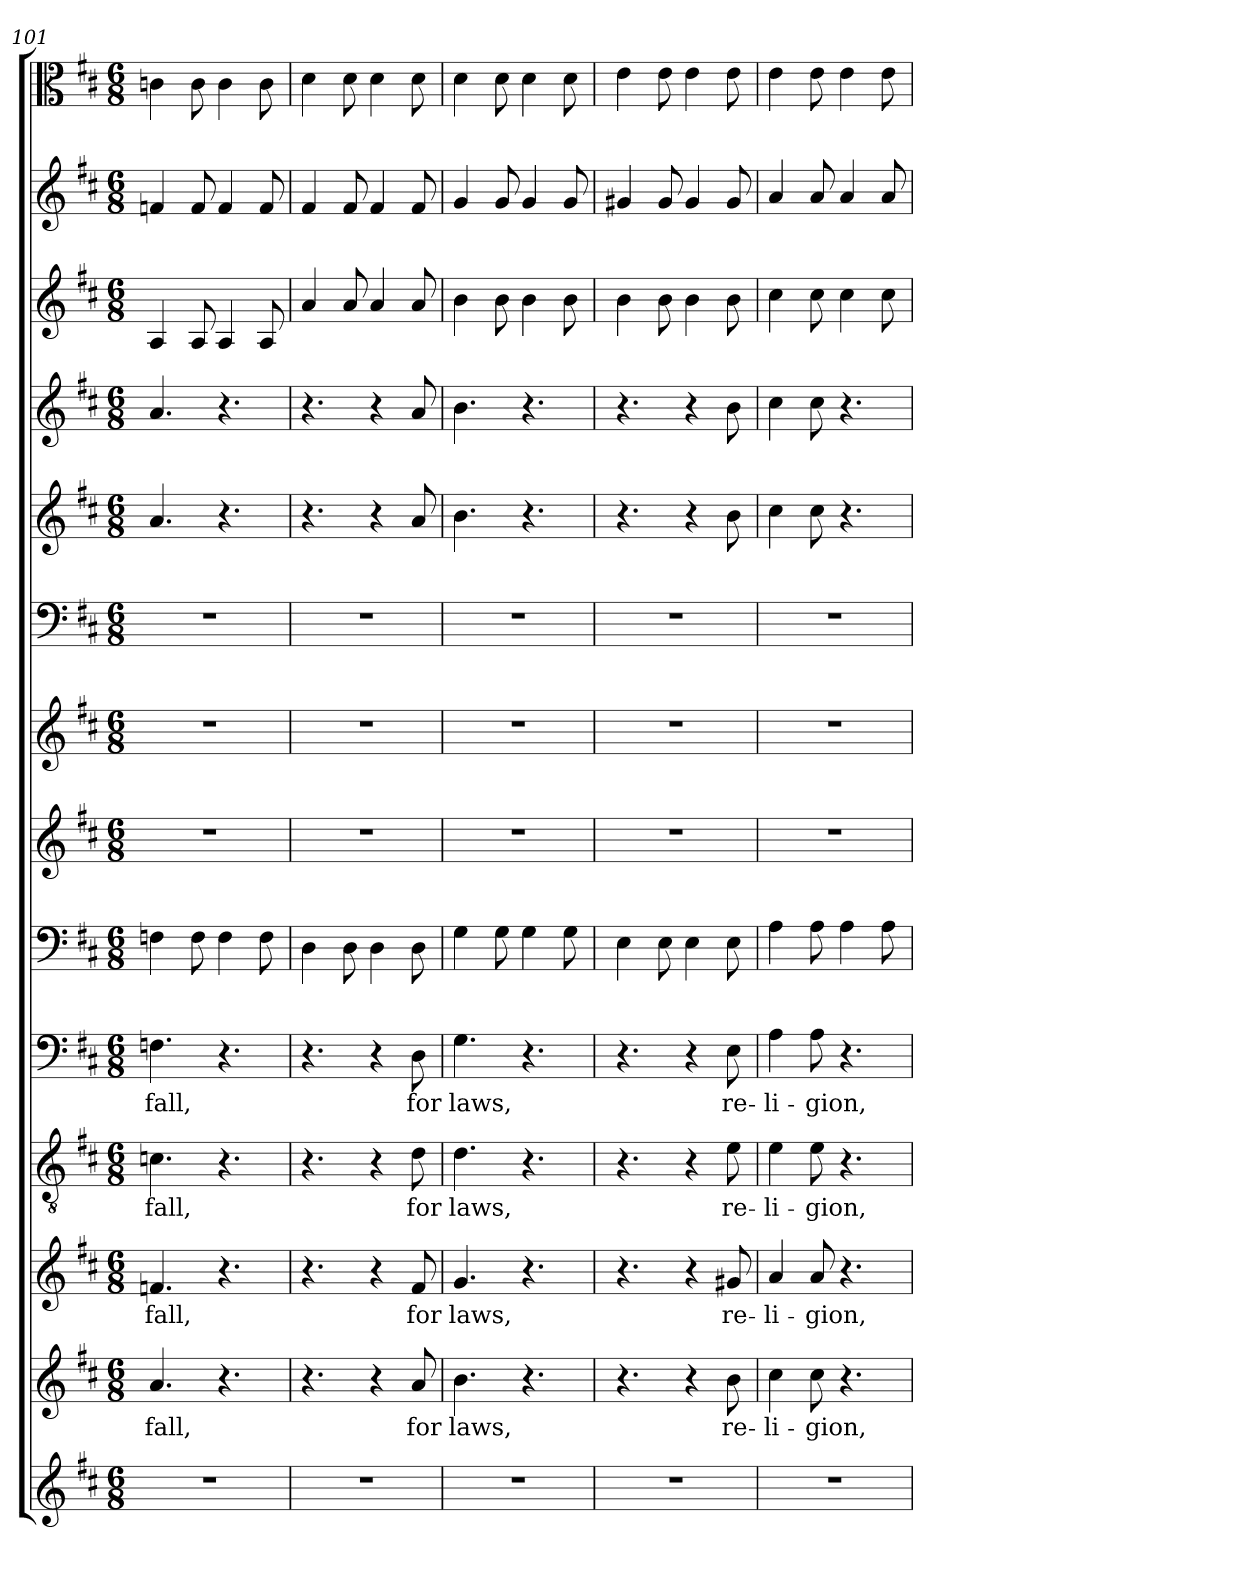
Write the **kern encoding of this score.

**kern	**kern	**text	**kern	**text	**kern	**text	**kern	**text	**kern	**kern	**kern	**kern	**kern	**kern	**kern	**kern	**kern
*part14	*part13	*part13	*part12	*part12	*part11	*part11	*part10	*part10	*part9	*part8	*part7	*part6	*part5	*part4	*part3	*part2	*part1
*staff14	*staff13	*staff13	*staff12	*staff12	*staff11	*staff11	*staff10	*staff10	*staff9	*staff8	*staff7	*staff6	*staff5	*staff4	*staff3	*staff2	*staff1
*clefG2	*clefG2	*	*clefG2	*	*clefGv2	*	*clefF4	*	*clefF4	*clefG2	*clefG2	*clefF4	*clefG2	*clefG2	*clefG2	*clefG2	*clefC3
*k[f#c#]	*k[f#c#]	*	*k[f#c#]	*	*k[f#c#]	*	*k[f#c#]	*	*k[f#c#]	*k[f#c#]	*k[f#c#]	*k[f#c#]	*k[f#c#]	*k[f#c#]	*k[f#c#]	*k[f#c#]	*k[f#c#]
*D:	*D:	*	*D:	*	*D:	*	*D:	*	*D:	*D:	*D:	*D:	*D:	*D:	*D:	*D:	*D:
*M6/8	*M6/8	*	*M6/8	*	*M6/8	*	*M6/8	*	*M6/8	*M6/8	*M6/8	*M6/8	*M6/8	*M6/8	*M6/8	*M6/8	*M6/8
=101	=101	=101	=101	=101	=101	=101	=101	=101	=101	=101	=101	=101	=101	=101	=101	=101	=101
2.r	4.a/	fall,	4.fn/	fall,	4.cn\	fall,	4.Fn\	fall,	4Fn\	2.r	2.r	2.r	4.a/	4.a/	4A/	4fn/	4cn\
.	.	.	.	.	.	.	.	.	8F\	.	.	.	.	.	8A/	8f/	8c\
.	4.r	.	4.r	.	4.r	.	4.r	.	4F\	.	.	.	4.r	4.r	4A/	4f/	4c\
.	.	.	.	.	.	.	.	.	8F\	.	.	.	.	.	8A/	8f/	8c\
=102	=102	=102	=102	=102	=102	=102	=102	=102	=102	=102	=102	=102	=102	=102	=102	=102	=102
2.r	4.r	.	4.r	.	4.r	.	4.r	.	4D\	2.r	2.r	2.r	4.r	4.r	4a/	4f#/	4d\
.	.	.	.	.	.	.	.	.	8D\	.	.	.	.	.	8a/	8f#/	8d\
.	4r	.	4r	.	4r	.	4r	.	4D\	.	.	.	4r	4r	4a/	4f#/	4d\
.	8a/	for	8f#/	for	8d\	for	8D\	for	8D\	.	.	.	8a/	8a/	8a/	8f#/	8d\
=103	=103	=103	=103	=103	=103	=103	=103	=103	=103	=103	=103	=103	=103	=103	=103	=103	=103
2.r	4.b\	laws,	4.g/	laws,	4.d\	laws,	4.G\	laws,	4G\	2.r	2.r	2.r	4.b\	4.b\	4b\	4g/	4d\
.	.	.	.	.	.	.	.	.	8G\	.	.	.	.	.	8b\	8g/	8d\
.	4.r	.	4.r	.	4.r	.	4.r	.	4G\	.	.	.	4.r	4.r	4b\	4g/	4d\
.	.	.	.	.	.	.	.	.	8G\	.	.	.	.	.	8b\	8g/	8d\
=104	=104	=104	=104	=104	=104	=104	=104	=104	=104	=104	=104	=104	=104	=104	=104	=104	=104
2.r	4.r	.	4.r	.	4.r	.	4.r	.	4E\	2.r	2.r	2.r	4.r	4.r	4b\	4g#X/	4e\
.	.	.	.	.	.	.	.	.	8E\	.	.	.	.	.	8b\	8g#/	8e\
.	4r	.	4r	.	4r	.	4r	.	4E\	.	.	.	4r	4r	4b\	4g#/	4e\
.	8b\	re-	8g#X/	re-	8e\	re-	8E\	re-	8E\	.	.	.	8b\	8b\	8b\	8g#/	8e\
=105	=105	=105	=105	=105	=105	=105	=105	=105	=105	=105	=105	=105	=105	=105	=105	=105	=105
2.r	4cc#\	-li-	4a/	-li-	4e\	-li-	4A\	-li-	4A\	2.r	2.r	2.r	4cc#\	4cc#\	4cc#\	4a/	4e\
.	8cc#\	-gion,	8a/	-gion,	8e\	-gion,	8A\	-gion,	8A\	.	.	.	8cc#\	8cc#\	8cc#\	8a/	8e\
.	4.r	.	4.r	.	4.r	.	4.r	.	4A\	.	.	.	4.r	4.r	4cc#\	4a/	4e\
.	.	.	.	.	.	.	.	.	8A\	.	.	.	.	.	8cc#\	8a/	8e\
=	=	=	=	=	=	=	=	=	=	=	=	=	=	=	=	=	=
*-	*-	*-	*-	*-	*-	*-	*-	*-	*-	*-	*-	*-	*-	*-	*-	*-	*-
